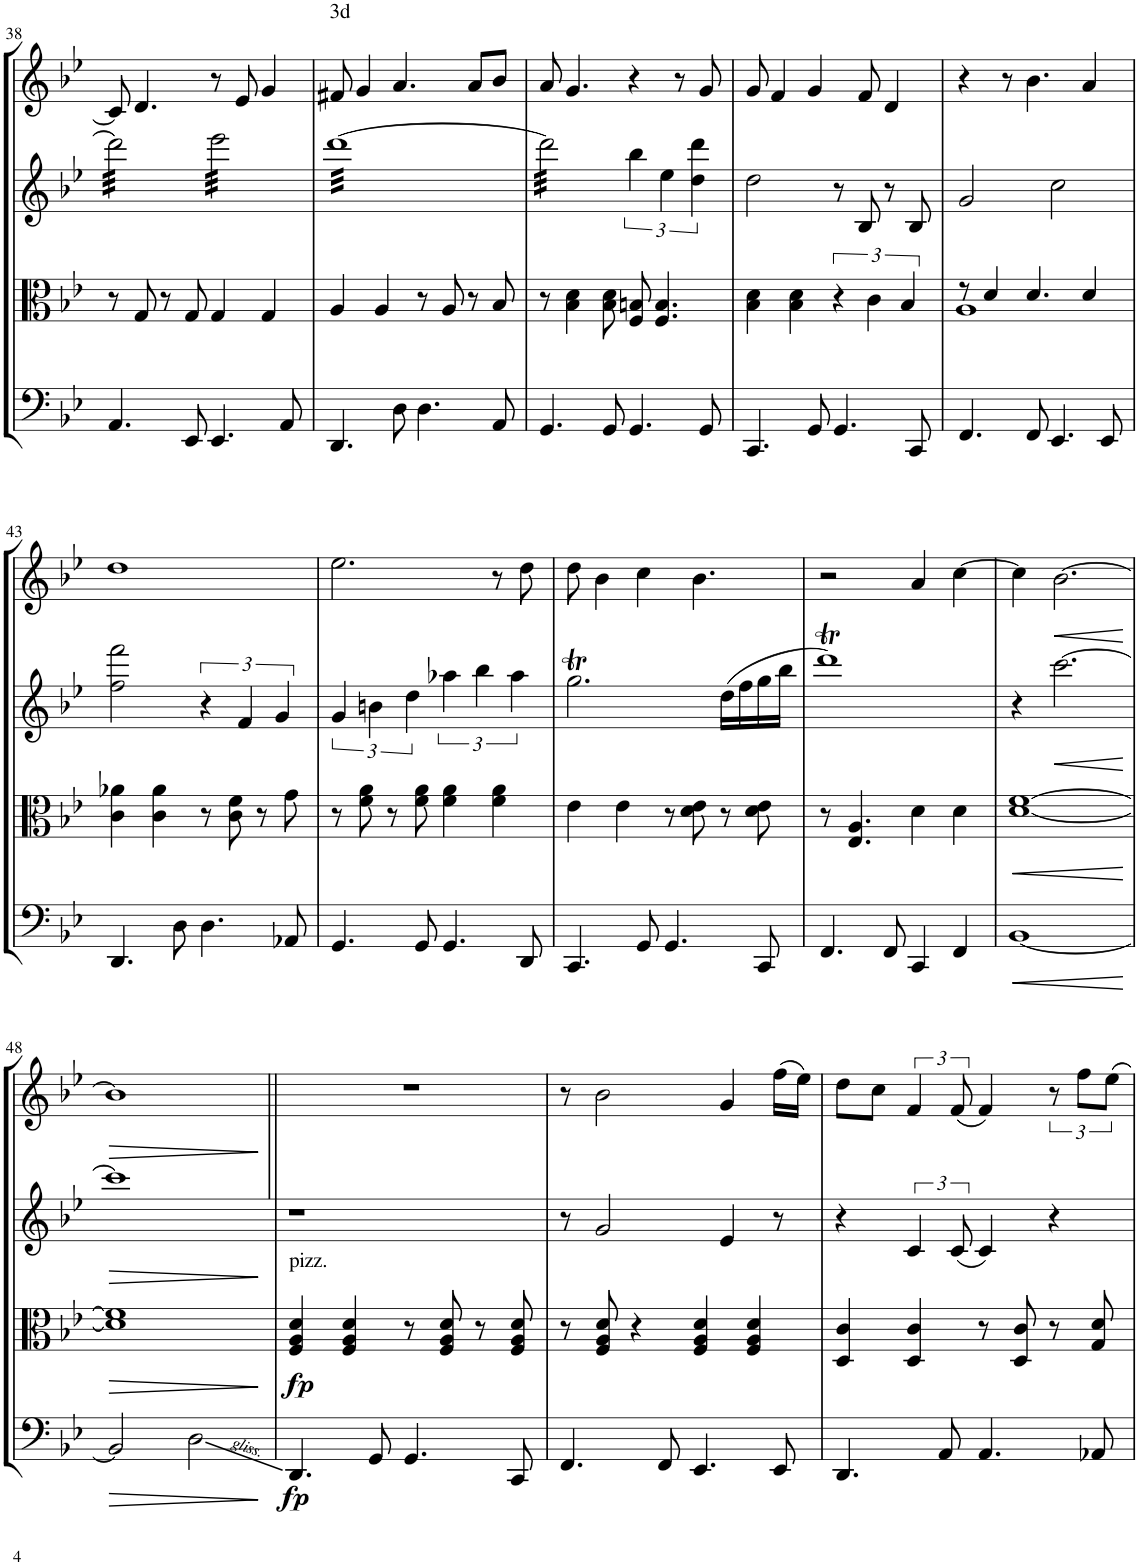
**kern	**dynam	**kern	**dynam	**kern	**dynam	**kern	**dynam
*part4	*part4	*part3	*part3	*part2	*part2	*part1	*part1
*staff4	*staff4	*staff3	*staff3	*staff2	*staff2	*staff1	*staff1
*I"Violoncello	*	*I"Viola	*	*I"Violin II	*	*I"Violin I	*
*I'Vc	*	*I'Vla	*	*I'Vln	*	*I'Vln	*
!!LO:PB:g=z
*clefF4	*	*clefC3	*	*clefG2	*	*clefG2	*
*k[b-e-]	*	*k[b-e-]	*	*k[b-e-]	*	*k[b-e-]	*
*M4/4	*	*M4/4	*	*M4/4	*	*M4/4	*
*met(c)	*	*met(c)	*	*met(c)	*	*met(c)	*
=38	=38	=38	=38	=38	=38	=38	=38
*	*	*	*	*tremolo	*	*	*
4.AA/	.	8r	.	32ddd\]LLL	.	8c/]	.
.	.	.	.	32ddd\	.	.	.
.	.	.	.	32ddd\	.	.	.
.	.	.	.	32ddd\	.	.	.
.	.	8G/	.	32ddd\	.	4.d/	.
.	.	.	.	32ddd\	.	.	.
.	.	.	.	32ddd\	.	.	.
.	.	.	.	32ddd\	.	.	.
.	.	8r	.	32ddd\	.	.	.
.	.	.	.	32ddd\	.	.	.
.	.	.	.	32ddd\	.	.	.
.	.	.	.	32ddd\	.	.	.
8EE-/	.	8G/	.	32ddd\	.	.	.
.	.	.	.	32ddd\	.	.	.
.	.	.	.	32ddd\	.	.	.
.	.	.	.	32ddd\JJJ	.	.	.
4.EE-/	.	4G/	.	32eee-\LLL	.	8r	.
.	.	.	.	32eee-\	.	.	.
.	.	.	.	32eee-\	.	.	.
.	.	.	.	32eee-\	.	.	.
.	.	.	.	32eee-\	.	8e-/	.
.	.	.	.	32eee-\	.	.	.
.	.	.	.	32eee-\	.	.	.
.	.	.	.	32eee-\	.	.	.
.	.	4G/	.	32eee-\	.	4g/	.
.	.	.	.	32eee-\	.	.	.
.	.	.	.	32eee-\	.	.	.
.	.	.	.	32eee-\	.	.	.
8AA/	.	.	.	32eee-\	.	.	.
.	.	.	.	32eee-\	.	.	.
.	.	.	.	32eee-\	.	.	.
.	.	.	.	32eee-\JJJ	.	.	.
=39	=39	=39	=39	=39	=39	=39	=39
!	!	!	!	!	!	!LO:TX:a:t=3d	!
4.DD/	.	4A/	.	[32dddLLL	.	8f#X/	.
.	.	.	.	32ddd	.	.	.
.	.	.	.	32ddd	.	.	.
.	.	.	.	32ddd	.	.	.
.	.	.	.	32ddd	.	4g/	.
.	.	.	.	32ddd	.	.	.
.	.	.	.	32ddd	.	.	.
.	.	.	.	32ddd	.	.	.
.	.	4A/	.	32ddd	.	.	.
.	.	.	.	32ddd	.	.	.
.	.	.	.	32ddd	.	.	.
.	.	.	.	32ddd	.	.	.
8D\	.	.	.	32ddd	.	4.a/	.
.	.	.	.	32ddd	.	.	.
.	.	.	.	32ddd	.	.	.
.	.	.	.	32ddd	.	.	.
4.D\	.	8r	.	32ddd	.	.	.
.	.	.	.	32ddd	.	.	.
.	.	.	.	32ddd	.	.	.
.	.	.	.	32ddd	.	.	.
.	.	8A/	.	32ddd	.	.	.
.	.	.	.	32ddd	.	.	.
.	.	.	.	32ddd	.	.	.
.	.	.	.	32ddd	.	.	.
.	.	8r	.	32ddd	.	8a/L	.
.	.	.	.	32ddd	.	.	.
.	.	.	.	32ddd	.	.	.
.	.	.	.	32ddd	.	.	.
8AA/	.	8B-/	.	32ddd	.	8b-/J	.
.	.	.	.	32ddd	.	.	.
.	.	.	.	32ddd	.	.	.
.	.	.	.	32dddJJJ	.	.	.
=40	=40	=40	=40	=40	=40	=40	=40
4.GG/	.	8r	.	32ddd\]LLL	.	8a/	.
.	.	.	.	32ddd\	.	.	.
.	.	.	.	32ddd\	.	.	.
.	.	.	.	32ddd\	.	.	.
.	.	4B-\ 4d\	.	32ddd\	.	4.g/	.
.	.	.	.	32ddd\	.	.	.
.	.	.	.	32ddd\	.	.	.
.	.	.	.	32ddd\	.	.	.
.	.	.	.	32ddd\	.	.	.
.	.	.	.	32ddd\	.	.	.
.	.	.	.	32ddd\	.	.	.
.	.	.	.	32ddd\	.	.	.
8GG/	.	8B-\ 8d\	.	32ddd\	.	.	.
.	.	.	.	32ddd\	.	.	.
.	.	.	.	32ddd\	.	.	.
.	.	.	.	32ddd\JJJ	.	.	.
*	*	*	*	*Xtremolo	*	*	*
4.GG/	.	8F/ 8Bn/	.	6bb-\	.	4r	.
.	.	4.F/ 4.B/	.	.	.	.	.
.	.	.	.	6ee-\	.	.	.
.	.	.	.	.	.	8r	.
.	.	.	.	6dd\ 6ddd\	.	.	.
8GG/	.	.	.	.	.	8g/	.
=41	=41	=41	=41	=41	=41	=41	=41
4.CC/	.	4B-\ 4d\	.	2dd\	.	8g/	.
.	.	.	.	.	.	4f/	.
.	.	4B-\ 4d\	.	.	.	.	.
8GG/	.	.	.	.	.	4g/	.
4.GG/	.	6r	.	8r	.	.	.
.	.	.	.	8B-/	.	8f/	.
.	.	6c\	.	.	.	.	.
.	.	.	.	8r	.	4d/	.
.	.	6B-/	.	.	.	.	.
8CC/	.	.	.	8B-/	.	.	.
=42	=42	=42	=42	=42	=42	=42	=42
*	*	*^	*	*	*	*	*
4.FF/	.	8r	1A	.	2g/	.	4r	.
.	.	4d/	.	.	.	.	.	.
.	.	.	.	.	.	.	8r	.
8FF/	.	4.d/	.	.	.	.	4.b-\	.
4.EE-/	.	.	.	.	2cc\	.	.	.
.	.	4d/	.	.	.	.	4a/	.
8EE-/	.	.	.	.	.	.	.	.
*	*	*v	*v	*	*	*	*	*
!!LO:LB:g=z
=43	=43	=43	=43	=43	=43	=43	=43
4.DD/	.	4c\ 4a-X\	.	2ff\ 2fff\	.	1dd	.
.	.	4c\ 4a-\	.	.	.	.	.
8D\	.	.	.	.	.	.	.
4.D\	.	8r	.	6r	.	.	.
.	.	8c\ 8f\	.	.	.	.	.
.	.	.	.	6f/	.	.	.
.	.	8r	.	.	.	.	.
.	.	.	.	6g/	.	.	.
8AA-X/	.	8g\	.	.	.	.	.
=44	=44	=44	=44	=44	=44	=44	=44
4.GG/	.	8r	.	6g/	.	2.ee-\	.
.	.	8f\ 8a\	.	.	.	.	.
.	.	.	.	6bn\	.	.	.
.	.	8r	.	.	.	.	.
.	.	.	.	6dd\	.	.	.
8GG/	.	8f\ 8a\	.	.	.	.	.
4.GG/	.	4f\ 4a\	.	6aa-X\	.	.	.
.	.	.	.	6bb-\	.	.	.
.	.	4f\ 4a\	.	.	.	8r	.
.	.	.	.	6aa-\	.	.	.
8DD/	.	.	.	.	.	8dd\	.
=45	=45	=45	=45	=45	=45	=45	=45
4.CC/	.	4e-\	.	2.ggT\	.	8dd\	.
.	.	.	.	.	.	4b-\	.
.	.	4e-\	.	.	.	.	.
8GG/	.	.	.	.	.	4cc\	.
4.GG/	.	8r	.	.	.	.	.
.	.	8d\ 8e-\	.	.	.	4.b-\	.
.	.	8r	.	(16dd\LL	.	.	.
.	.	.	.	16ff\	.	.	.
8CC/	.	8d\ 8e-\	.	16gg\	.	.	.
.	.	.	.	16bb-\JJ	.	.	.
=46	=46	=46	=46	=46	=46	=46	=46
4.FF/	.	8r	.	1dddt)	.	2r	.
.	.	4.E-/ 4.A/	.	.	.	.	.
8FF/	.	.	.	.	.	.	.
4CC/	.	4d\	.	.	.	4a/	.
4FF/	.	4d\	.	.	.	[4cc\	.
=47	=47	=47	=47	=47	=47	=47	=47
!	!LO:HP:b	!	!LO:HP:b	!	!	!	!
[1BB-	<	[1d [1f	<	4r	.	4cc\]	.
!	!	!	!	!	!LO:HP:b	!	!LO:HP:b
.	.	.	.	[2.ccc\	<	[2.b-\	<
.	[	.	[	.	[	.	[
!!LO:LB:g=z
=48	=48	=48	=48	=48	=48	=48	=48
!	!LO:HP:b	!	!LO:HP:b	!	!LO:HP:b	!	!LO:HP:b
2BB-/]	>	1d] 1f]	>	1ccc]	>	1b-]	>
2D\	.	.	.	.	.	.	.
.	]	.	]	.	]	.	]
=49||	=49||	=49||	=49||	=49||	=49||	=49||	=49||
!	!	!LO:TX:a:t=pizz.	!	!	!	!	!
!	!LO:DY:b	!	!LO:DY:b	!	!	!	!
4.DD/	fp	4F/ 4A/ 4d/	fp	1r	.	1r	.
.	.	4F/ 4A/ 4d/	.	.	.	.	.
8GG/	.	.	.	.	.	.	.
4.GG/	.	8r	.	.	.	.	.
.	.	8F/ 8A/ 8d/	.	.	.	.	.
.	.	8r	.	.	.	.	.
8CC/	.	8F/ 8A/ 8d/	.	.	.	.	.
=50	=50	=50	=50	=50	=50	=50	=50
4.FF/	.	8r	.	8r	.	8r	.
.	.	8F/ 8A/ 8d/	.	2g/	.	2b-\	.
.	.	4r	.	.	.	.	.
8FF/	.	.	.	.	.	.	.
4.EE-/	.	4F/ 4A/ 4d/	.	.	.	.	.
.	.	.	.	4e-/	.	4g/	.
.	.	4F/ 4A/ 4d/	.	.	.	.	.
8EE-/	.	.	.	8r	.	(16ff\LL	.
.	.	.	.	.	.	16ee-\JJ)	.
=51	=51	=51	=51	=51	=51	=51	=51
4.DD/	.	4D/ 4c/	.	4r	.	8dd\L	.
.	.	.	.	.	.	8cc\J	.
.	.	4D/ 4c/	.	6c/	.	6f/	.
8AA/	.	.	.	.	.	.	.
.	.	.	.	(12c/	.	(12f/	.
4.AA/	.	8r	.	4c/)	.	4f/)	.
.	.	8D/ 8c/	.	.	.	.	.
.	.	8r	.	4r	.	12r	.
.	.	.	.	.	.	12ff\L	.
8AA-X/	.	8G/ 8d/	.	.	.	.	.
.	.	.	.	.	.	12ee-\J	.
=	=	=	=	=	=	=	=
*-	*-	*-	*-	*-	*-	*-	*-
